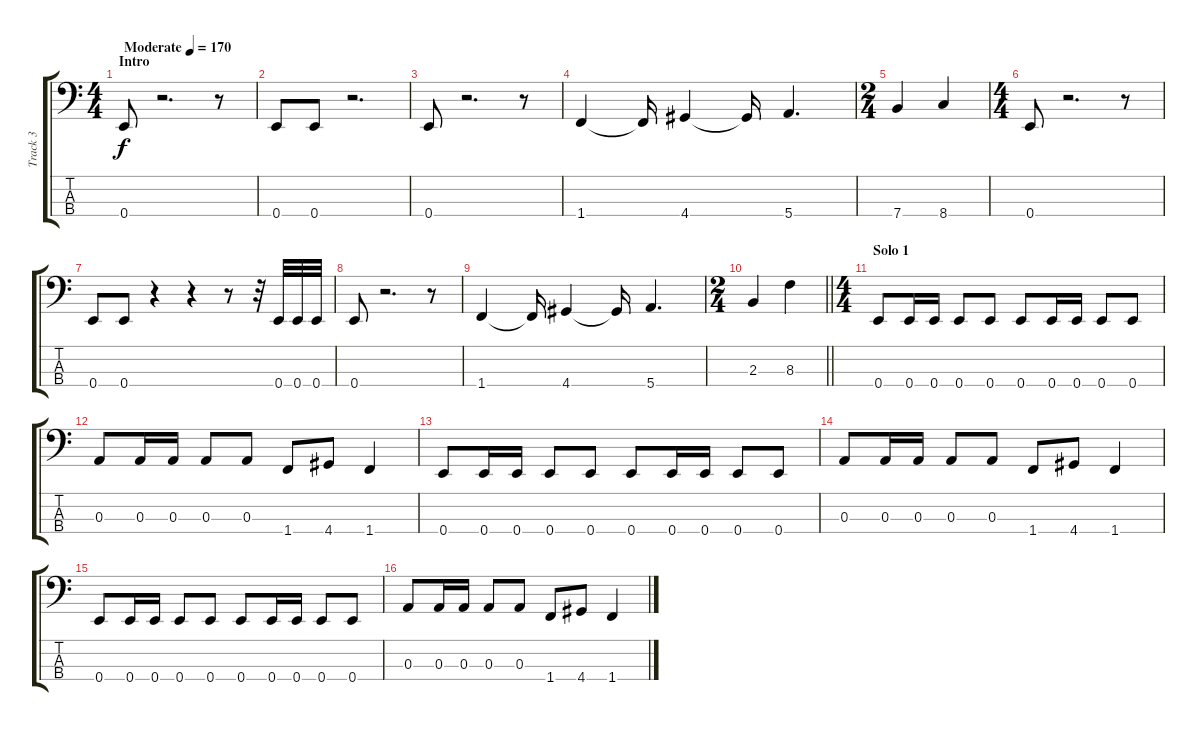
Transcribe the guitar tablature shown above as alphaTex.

\track ("Track 3" "Track 3") {instrument electricbassfinger}
\staff {score tabs}
\tuning (G2 D2 A1 E1) {hide}
\ts (4 4)
\section ("" "Intro")
\tempo (170 "Moderate")
\clef f4
\ks c
0.4.8{dy f instrument electricbassfinger} r.2{d} r.8 |
0.4.8 0.4.8 r.2{d} |
0.4.8 r.2{d} r.8 |
1.4.4 1.4{t}.16 4.4.4 4.4{t}.16 5.4.4{d} |
\ts (2 4)
7.4.4 8.4.4 |
\ts (4 4)
0.4.8 r.2{d} r.8 |
0.4.8 0.4.8 r.4 r.4 r.8 r.32 0.4.32 0.4.32 0.4.32 |
0.4.8 r.2{d} r.8 |
1.4.4 1.4{t}.16 4.4.4 4.4{t}.16 5.4.4{d} |
\ts (2 4)
\barLineRight lightlight
2.3.4 8.3.4 |
\ts (4 4)
\section ("" "Solo 1")
0.4.8 0.4.16 0.4.16 0.4.8 0.4.8 0.4.8 0.4.16 0.4.16 0.4.8 0.4.8 |
0.3.8 0.3.16 0.3.16 0.3.8 0.3.8 1.4.8 4.4.8 1.4.4 |
0.4.8 0.4.16 0.4.16 0.4.8 0.4.8 0.4.8 0.4.16 0.4.16 0.4.8 0.4.8 |
0.3.8 0.3.16 0.3.16 0.3.8 0.3.8 1.4.8 4.4.8 1.4.4 |
0.4.8 0.4.16 0.4.16 0.4.8 0.4.8 0.4.8 0.4.16 0.4.16 0.4.8 0.4.8 |
0.3.8 0.3.16 0.3.16 0.3.8 0.3.8 1.4.8 4.4.8 1.4.4
